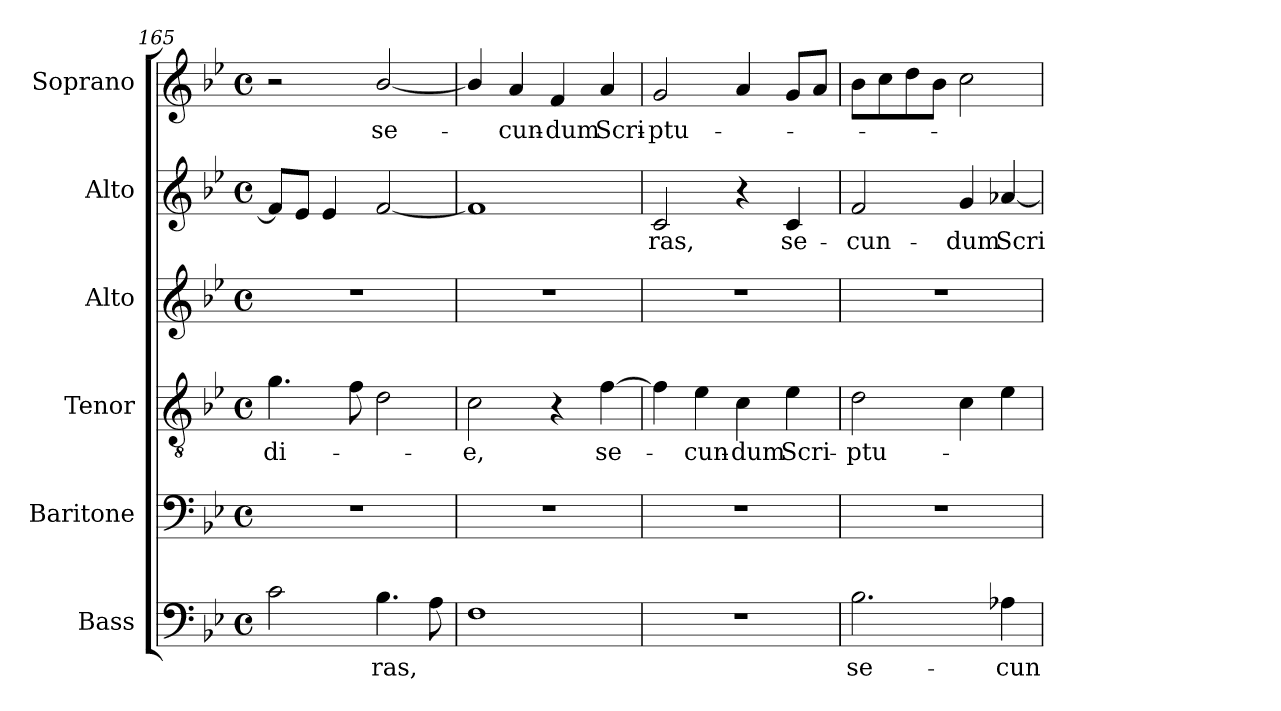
**kern	**text	**kern	**kern	**text	**kern	**kern	**text	**kern	**text
*part6	*part6	*part5	*part4	*part4	*part3	*part2	*part2	*part1	*part1
*staff6	*staff6	*staff5	*staff4	*staff4	*staff3	*staff2	*staff2	*staff1	*staff1
*I"Bass	*	*I"Baritone	*I"Tenor	*	*I"Alto	*I"Alto	*	*I"Soprano	*
*I'B.	*	*I'Bar.	*I'T.	*	*I'A.	*I'A.	*	*I'S.	*
*clefF4	*	*clefF4	*clefGv2	*	*clefG2	*clefG2	*	*clefG2	*
*	*	*	*ITrd7c12	*	*	*	*	*	*
*k[b-e-]	*	*k[b-e-]	*k[b-e-]	*	*k[b-e-]	*k[b-e-]	*	*k[b-e-]	*
*B-:	*	*B-:	*B-:	*	*B-:	*B-:	*	*B-:	*
*M4/4	*	*M4/4	*M4/4	*	*M4/4	*M4/4	*	*M4/4	*
*met(c)	*	*met(c)	*met(c)	*	*met(c)	*met(c)	*	*met(c)	*
=165	=165	=165	=165	=165	=165	=165	=165	=165	=165
!	!	!	!	!LO:LY:b:color=#000000	!	!	!	!	!
2ci\	.	1r	4.Gi\	di-	1r	8fi/L]	.	2r	.
.	.	.	.	.	.	8e-i/J	.	.	.
.	.	.	.	.	.	4e-i/	.	.	.
.	.	.	8Fi\	.	.	.	.	.	.
!	!LO:LY:b:color=#000000	!	!	!	!	!	!	!	!
!	!	!	!	!	!	!	!	!	!LO:LY:b:color=#000000
4.B-i\	-ras,	.	2Di\	.	.	[2fi/	.	[2b-i/	se-
8Ai\	.	.	.	.	.	.	.	.	.
=166	=166	=166	=166	=166	=166	=166	=166	=166	=166
!	!	!	!	!LO:LY:b:color=#000000	!	!	!	!	!
1Fi	.	1r	2Ci\	-e,	1r	1fi]	.	4b-i/]	.
!	!	!	!	!	!	!	!	!	!LO:LY:b:color=#000000
.	.	.	.	.	.	.	.	4ai/	-cun-
!	!	!	!	!	!	!	!	!	!LO:LY:b:color=#000000
.	.	.	4r	.	.	.	.	4fi/	-dum
!	!	!	!	!LO:LY:b:color=#000000	!	!	!	!	!
!	!	!	!	!	!	!	!	!	!LO:LY:b:color=#000000
.	.	.	[4Fi\	se-	.	.	.	4ai/	Scri-
=167	=167	=167	=167	=167	=167	=167	=167	=167	=167
!	!	!	!	!	!	!	!LO:LY:b:color=#000000	!	!
!	!	!	!	!	!	!	!	!	!LO:LY:b:color=#000000
1r	.	1r	4Fi\]	.	1r	2ci/	-ras,	2gi/	-ptu-
!	!	!	!	!LO:LY:b:color=#000000	!	!	!	!	!
.	.	.	4E-i\	-cun-	.	.	.	.	.
!	!	!	!	!LO:LY:b:color=#000000	!	!	!	!	!
.	.	.	4Ci\	-dum	.	4r	.	4ai/	.
!	!	!	!	!LO:LY:b:color=#000000	!	!	!	!	!
!	!	!	!	!	!	!	!LO:LY:b:color=#000000	!	!
.	.	.	4E-i\	Scri-	.	4ci/	se-	8gi/L	.
.	.	.	.	.	.	.	.	8ai/J	.
=168	=168	=168	=168	=168	=168	=168	=168	=168	=168
!	!LO:LY:b:color=#000000	!	!	!	!	!	!	!	!
!	!	!	!	!LO:LY:b:color=#000000	!	!	!	!	!
!	!	!	!	!	!	!	!LO:LY:b:color=#000000	!	!
2.B-i\	se-	1r	2Di\	-ptu-	1r	2fi/	-cun-	8b-i\L	.
.	.	.	.	.	.	.	.	8cci\	.
.	.	.	.	.	.	.	.	8ddi\	.
.	.	.	.	.	.	.	.	8b-i\J	.
!	!	!	!	!	!	!	!LO:LY:b:color=#000000	!	!
.	.	.	4Ci\	.	.	4gi/	-dum	2cci\	.
!	!LO:LY:b:color=#000000	!	!	!	!	!	!	!	!
!	!	!	!	!	!	!	!LO:LY:b:color=#000000	!	!
4A-i\	-cun-	.	4E-i\	.	.	[4a-Xi/	Scri-	.	.
=	=	=	=	=	=	=	=	=	=
*-	*-	*-	*-	*-	*-	*-	*-	*-	*-
